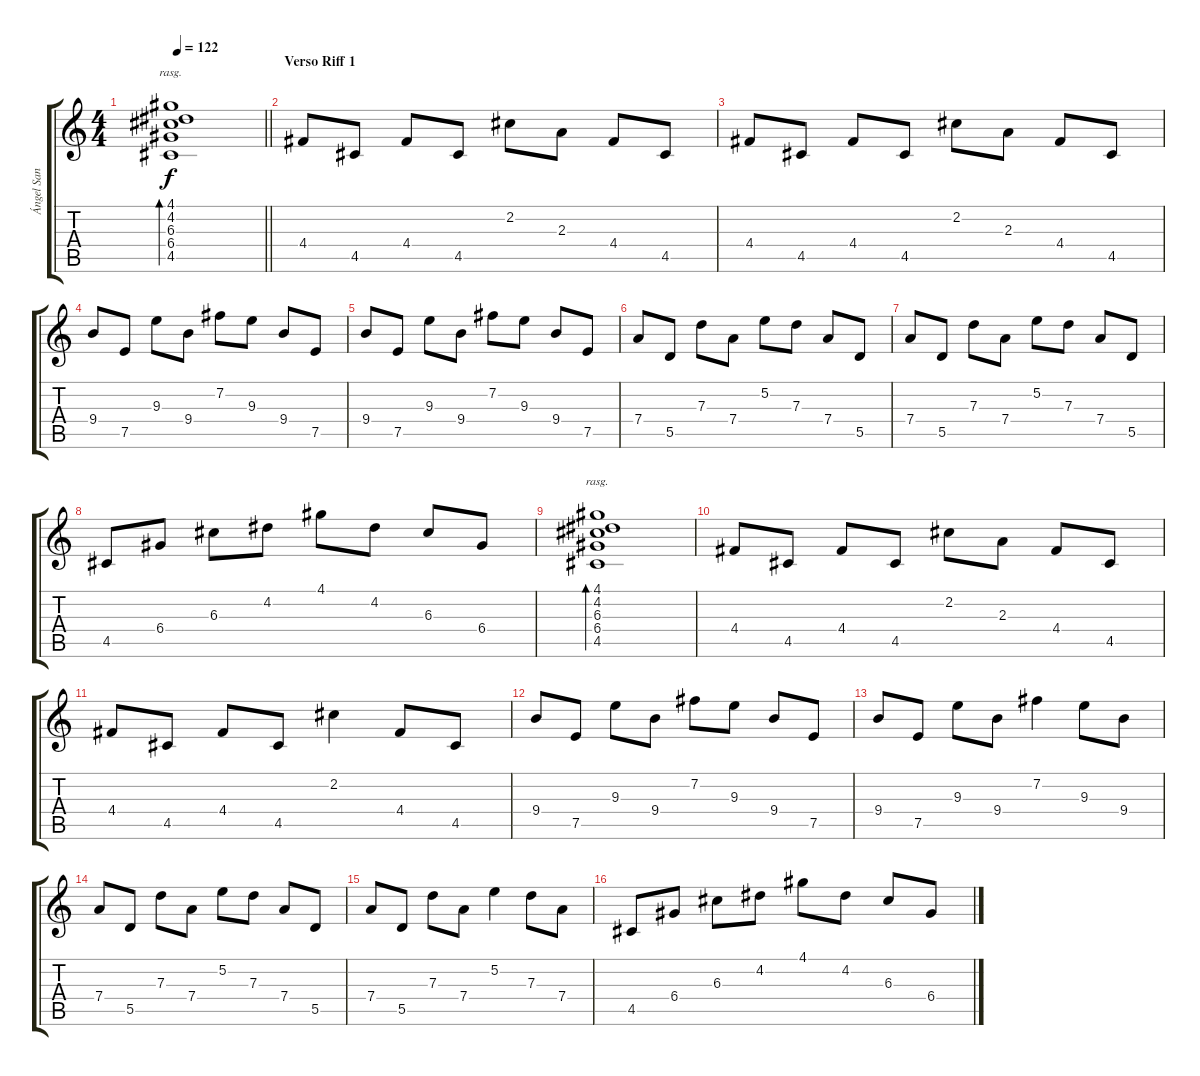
\track ("Ángel San Juan" "Ángel San ") {instrument distortionguitar}
\staff {score tabs}
\tuning (E4 B3 G3 D3 A2 E2) {hide}
\ts (4 4)
\tempo 122
\clef g2
\barLineRight lightlight
\ks c
(4.1 4.2 6.3 6.4 4.5).1{bd 120 rasg ii dy f} |
\section ("" "Verso Riff 1")
4.4.8 4.5.8 4.4.8 4.5.8 2.2.8 2.3.8 4.4.8 4.5.8 |
4.4.8 4.5.8 4.4.8 4.5.8 2.2.8 2.3.8 4.4.8 4.5.8 |
9.4.8 7.5.8 9.3.8 9.4.8 7.2.8 9.3.8 9.4.8 7.5.8 |
9.4.8 7.5.8 9.3.8 9.4.8 7.2.8 9.3.8 9.4.8 7.5.8 |
7.4.8 5.5.8 7.3.8 7.4.8 5.2.8 7.3.8 7.4.8 5.5.8 |
7.4.8 5.5.8 7.3.8 7.4.8 5.2.8 7.3.8 7.4.8 5.5.8 |
4.5.8 6.4.8 6.3.8 4.2.8 4.1.8 4.2.8 6.3.8 6.4.8 |
(4.1 4.2 6.3 6.4 4.5).1{bd 120 rasg ii} |
4.4.8 4.5.8 4.4.8 4.5.8 2.2.8 2.3.8 4.4.8 4.5.8 |
4.4.8 4.5.8 4.4.8 4.5.8 2.2.4 4.4.8 4.5.8 |
9.4.8 7.5.8 9.3.8 9.4.8 7.2.8 9.3.8 9.4.8 7.5.8 |
9.4.8 7.5.8 9.3.8 9.4.8 7.2.4 9.3.8 9.4.8 |
7.4.8 5.5.8 7.3.8 7.4.8 5.2.8 7.3.8 7.4.8 5.5.8 |
7.4.8 5.5.8 7.3.8 7.4.8 5.2.4 7.3.8 7.4.8 |
4.5.8 6.4.8 6.3.8 4.2.8 4.1.8 4.2.8 6.3.8 6.4.8
